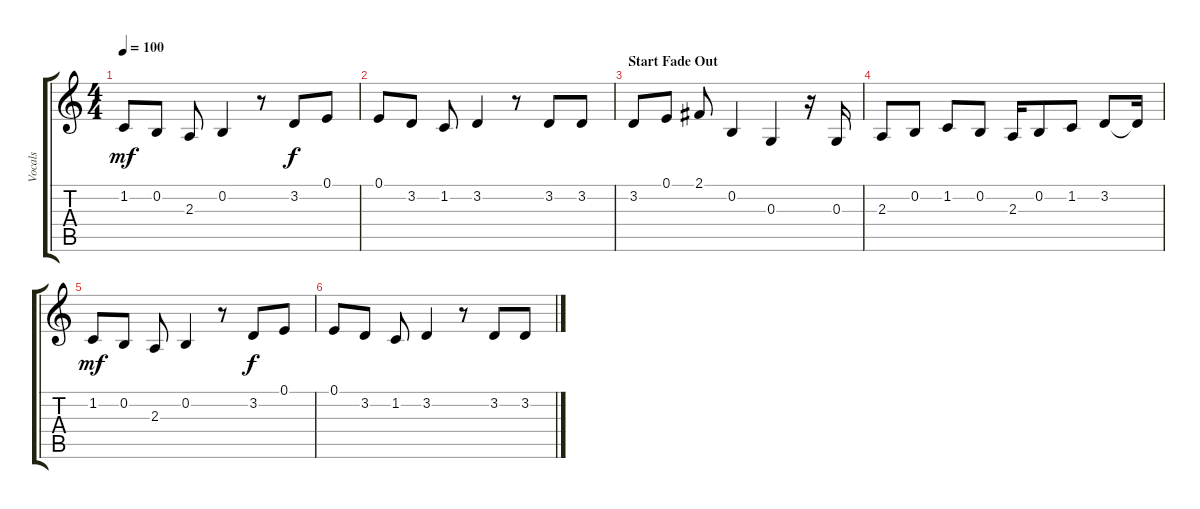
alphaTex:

\track ("Vocals" "Vocals") {instrument tenorsax}
\staff {score tabs}
\tuning (E4 B3 G3 D3 A2 E2) {hide}
\ts (4 4)
\tempo 100
\clef g2
\ks c
1.2.8{dy mf} 0.2.8 2.3.8 0.2.4 r.8 3.2.8{dy f} 0.1.8 |
0.1.8 3.2.8 1.2.8 3.2.4 r.8 3.2.8 3.2.8 |
\section ("" "Start Fade Out")
3.2.8 0.1.8 2.1.8 0.2.4 0.3.4 r.16 0.3.16 |
2.3.8 0.2.8 1.2.8 0.2.8 2.3.16 0.2.8 1.2.8 3.2.8 3.2{t}.16 |
1.2.8{dy mf} 0.2.8 2.3.8 0.2.4 r.8 3.2.8{dy f} 0.1.8 |
0.1.8 3.2.8 1.2.8 3.2.4 r.8 3.2.8 3.2.8
